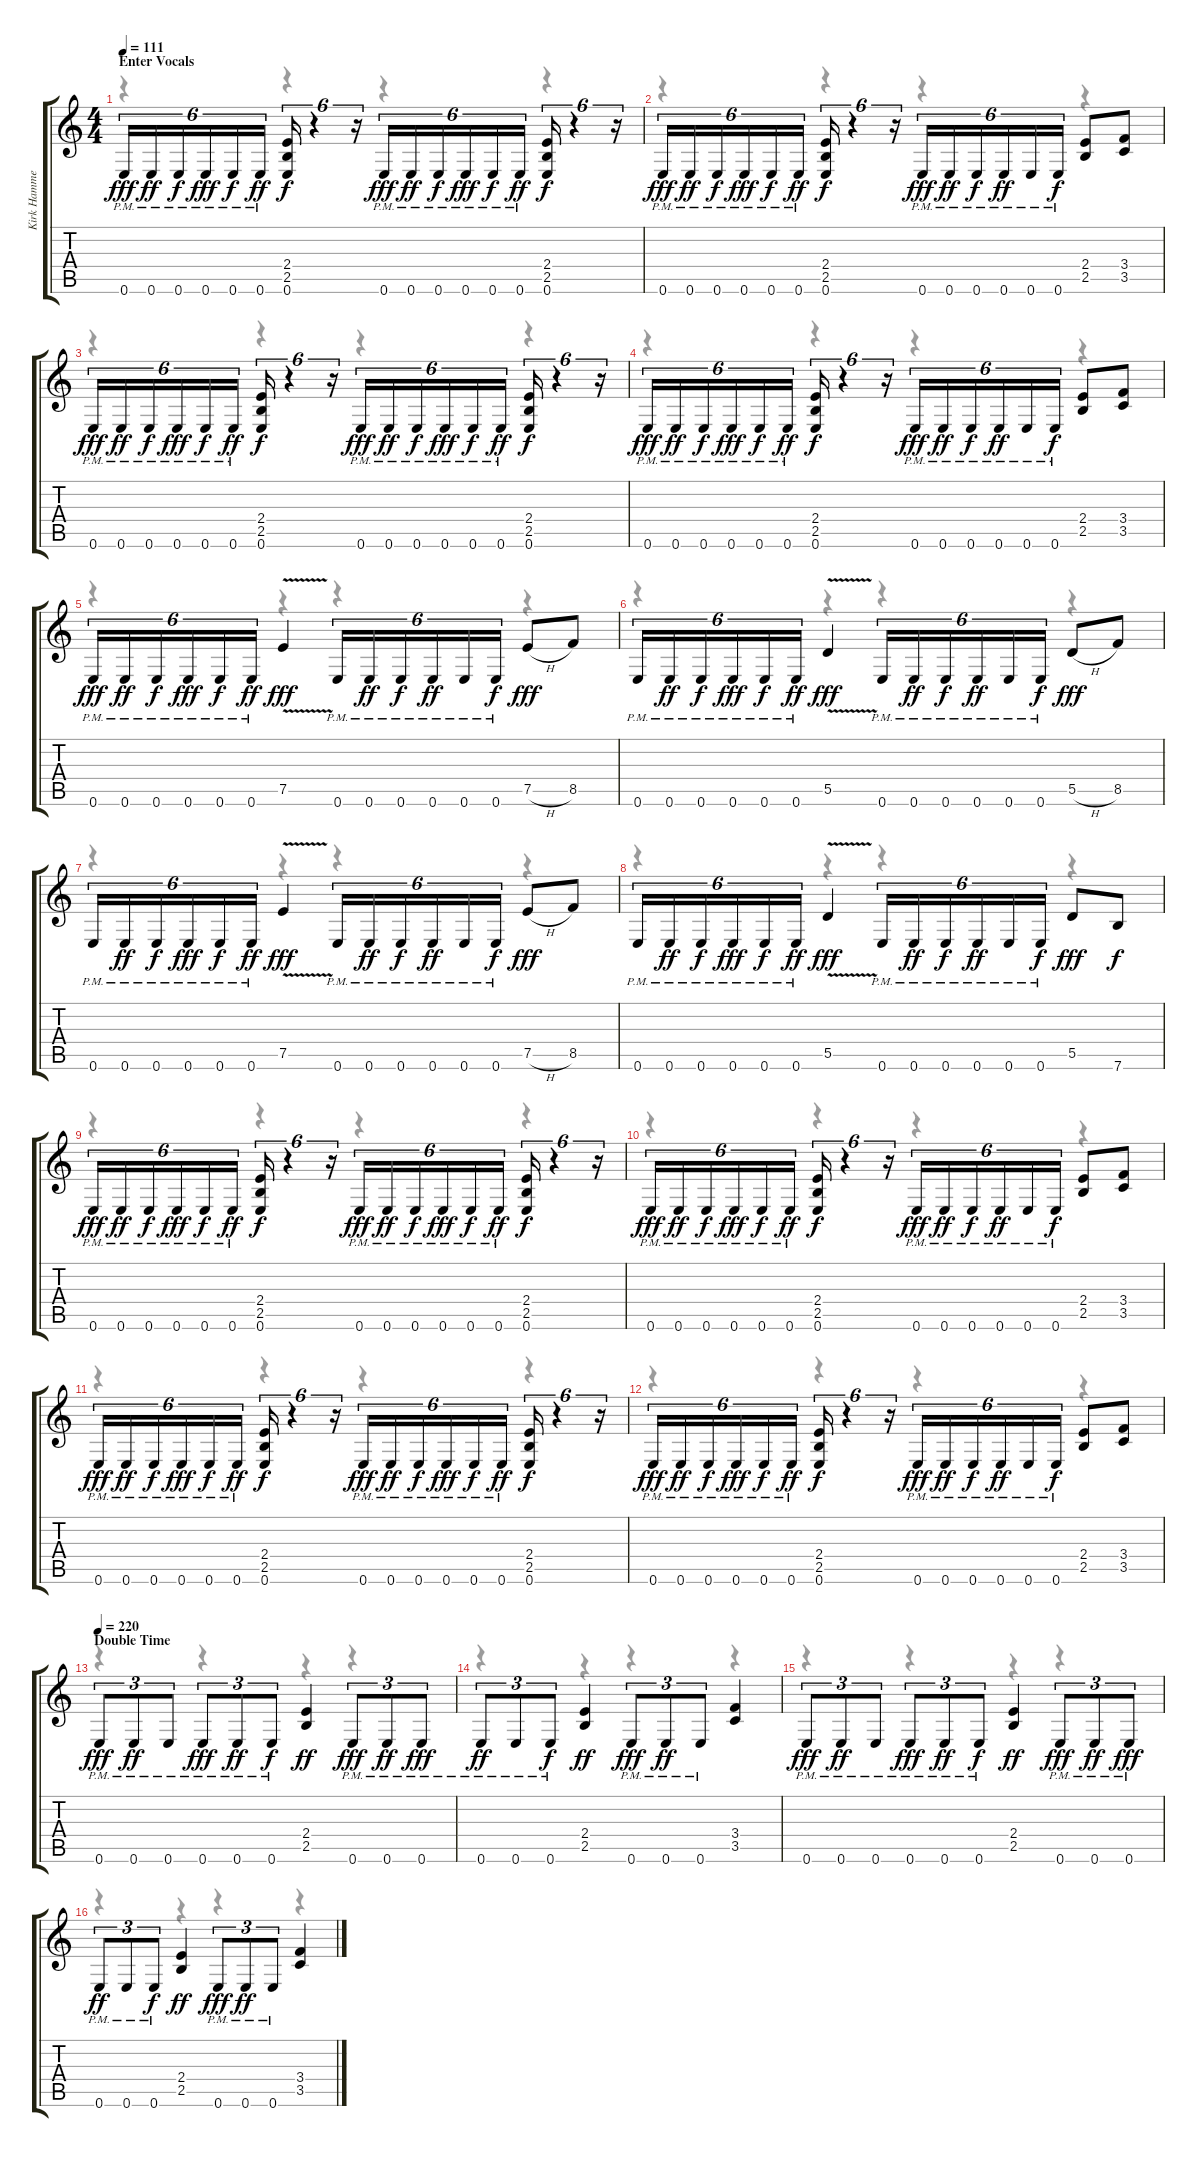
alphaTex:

\track ("Kirk Hammett (Lead Distortion)" "Kirk Hamme") {instrument distortionguitar}
\staff {score tabs}
\tuning (E4 B3 G3 D3 A2 E2) {hide}
\voice
\ts (4 4)
\section ("" "Enter Vocals")
\tempo 111
\clef g2
\ks c
0.6{pm}.16{tu (6 4) dy fff} 0.6{pm}.16{tu (6 4) dy ff} 0.6{pm}.16{tu (6 4) dy f} 0.6{pm}.16{tu (6 4) dy fff} 0.6{pm}.16{tu (6 4) dy f} 0.6{pm}.16{tu (6 4) dy ff} (2.4 2.5 0.6).16{tu (6 4) dy f} r.4{tu (6 4)} r.16{tu (6 4)} 0.6{pm}.16{tu (6 4) dy fff} 0.6{pm}.16{tu (6 4) dy ff} 0.6{pm}.16{tu (6 4) dy f} 0.6{pm}.16{tu (6 4) dy fff} 0.6{pm}.16{tu (6 4) dy f} 0.6{pm}.16{tu (6 4) dy ff} (2.4 2.5 0.6).16{tu (6 4) dy f} r.4{tu (6 4)} r.16{tu (6 4)} |
0.6{pm}.16{tu (6 4) dy fff} 0.6{pm}.16{tu (6 4) dy ff} 0.6{pm}.16{tu (6 4) dy f} 0.6{pm}.16{tu (6 4) dy fff} 0.6{pm}.16{tu (6 4) dy f} 0.6{pm}.16{tu (6 4) dy ff} (2.4 2.5 0.6).16{tu (6 4) dy f} r.4{tu (6 4)} r.16{tu (6 4)} 0.6{pm}.16{tu (6 4) dy fff} 0.6{pm}.16{tu (6 4) dy ff} 0.6{pm}.16{tu (6 4) dy f} 0.6{pm}.16{tu (6 4) dy ff} 0.6{pm}.16{tu (6 4)} 0.6{pm}.16{tu (6 4) dy f} (2.4 2.5).8 (3.4 3.5).8 |
0.6{pm}.16{tu (6 4) dy fff} 0.6{pm}.16{tu (6 4) dy ff} 0.6{pm}.16{tu (6 4) dy f} 0.6{pm}.16{tu (6 4) dy fff} 0.6{pm}.16{tu (6 4) dy f} 0.6{pm}.16{tu (6 4) dy ff} (2.4 2.5 0.6).16{tu (6 4) dy f} r.4{tu (6 4)} r.16{tu (6 4)} 0.6{pm}.16{tu (6 4) dy fff} 0.6{pm}.16{tu (6 4) dy ff} 0.6{pm}.16{tu (6 4) dy f} 0.6{pm}.16{tu (6 4) dy fff} 0.6{pm}.16{tu (6 4) dy f} 0.6{pm}.16{tu (6 4) dy ff} (2.4 2.5 0.6).16{tu (6 4) dy f} r.4{tu (6 4)} r.16{tu (6 4)} |
0.6{pm}.16{tu (6 4) dy fff} 0.6{pm}.16{tu (6 4) dy ff} 0.6{pm}.16{tu (6 4) dy f} 0.6{pm}.16{tu (6 4) dy fff} 0.6{pm}.16{tu (6 4) dy f} 0.6{pm}.16{tu (6 4) dy ff} (2.4 2.5 0.6).16{tu (6 4) dy f} r.4{tu (6 4)} r.16{tu (6 4)} 0.6{pm}.16{tu (6 4) dy fff} 0.6{pm}.16{tu (6 4) dy ff} 0.6{pm}.16{tu (6 4) dy f} 0.6{pm}.16{tu (6 4) dy ff} 0.6{pm}.16{tu (6 4)} 0.6{pm}.16{tu (6 4) dy f} (2.4 2.5).8 (3.4 3.5).8 |
0.6{pm}.16{tu (6 4) dy fff} 0.6{pm}.16{tu (6 4) dy ff} 0.6{pm}.16{tu (6 4) dy f} 0.6{pm}.16{tu (6 4) dy fff} 0.6{pm}.16{tu (6 4) dy f} 0.6{pm}.16{tu (6 4) dy ff} 7.5{v}.4{dy fff} 0.6{pm}.16{tu (6 4)} 0.6{pm}.16{tu (6 4) dy ff} 0.6{pm}.16{tu (6 4) dy f} 0.6{pm}.16{tu (6 4) dy ff} 0.6{pm}.16{tu (6 4)} 0.6{pm}.16{tu (6 4) dy f} 7.5{h}.8{dy fff} 8.5.8 |
0.6{pm}.16{tu (6 4)} 0.6{pm}.16{tu (6 4) dy ff} 0.6{pm}.16{tu (6 4) dy f} 0.6{pm}.16{tu (6 4) dy fff} 0.6{pm}.16{tu (6 4) dy f} 0.6{pm}.16{tu (6 4) dy ff} 5.5{v}.4{dy fff} 0.6{pm}.16{tu (6 4)} 0.6{pm}.16{tu (6 4) dy ff} 0.6{pm}.16{tu (6 4) dy f} 0.6{pm}.16{tu (6 4) dy ff} 0.6{pm}.16{tu (6 4)} 0.6{pm}.16{tu (6 4) dy f} 5.5{h}.8{dy fff} 8.5.8 |
0.6{pm}.16{tu (6 4)} 0.6{pm}.16{tu (6 4) dy ff} 0.6{pm}.16{tu (6 4) dy f} 0.6{pm}.16{tu (6 4) dy fff} 0.6{pm}.16{tu (6 4) dy f} 0.6{pm}.16{tu (6 4) dy ff} 7.5{v}.4{dy fff} 0.6{pm}.16{tu (6 4)} 0.6{pm}.16{tu (6 4) dy ff} 0.6{pm}.16{tu (6 4) dy f} 0.6{pm}.16{tu (6 4) dy ff} 0.6{pm}.16{tu (6 4)} 0.6{pm}.16{tu (6 4) dy f} 7.5{h}.8{dy fff} 8.5.8 |
0.6{pm}.16{tu (6 4)} 0.6{pm}.16{tu (6 4) dy ff} 0.6{pm}.16{tu (6 4) dy f} 0.6{pm}.16{tu (6 4) dy fff} 0.6{pm}.16{tu (6 4) dy f} 0.6{pm}.16{tu (6 4) dy ff} 5.5{v}.4{dy fff} 0.6{pm}.16{tu (6 4)} 0.6{pm}.16{tu (6 4) dy ff} 0.6{pm}.16{tu (6 4) dy f} 0.6{pm}.16{tu (6 4) dy ff} 0.6{pm}.16{tu (6 4)} 0.6{pm}.16{tu (6 4) dy f} 5.5.8{dy fff} 7.6.8{dy f} |
0.6{pm}.16{tu (6 4) dy fff} 0.6{pm}.16{tu (6 4) dy ff} 0.6{pm}.16{tu (6 4) dy f} 0.6{pm}.16{tu (6 4) dy fff} 0.6{pm}.16{tu (6 4) dy f} 0.6{pm}.16{tu (6 4) dy ff} (2.4 2.5 0.6).16{tu (6 4) dy f} r.4{tu (6 4)} r.16{tu (6 4)} 0.6{pm}.16{tu (6 4) dy fff} 0.6{pm}.16{tu (6 4) dy ff} 0.6{pm}.16{tu (6 4) dy f} 0.6{pm}.16{tu (6 4) dy fff} 0.6{pm}.16{tu (6 4) dy f} 0.6{pm}.16{tu (6 4) dy ff} (2.4 2.5 0.6).16{tu (6 4) dy f} r.4{tu (6 4)} r.16{tu (6 4)} |
0.6{pm}.16{tu (6 4) dy fff} 0.6{pm}.16{tu (6 4) dy ff} 0.6{pm}.16{tu (6 4) dy f} 0.6{pm}.16{tu (6 4) dy fff} 0.6{pm}.16{tu (6 4) dy f} 0.6{pm}.16{tu (6 4) dy ff} (2.4 2.5 0.6).16{tu (6 4) dy f} r.4{tu (6 4)} r.16{tu (6 4)} 0.6{pm}.16{tu (6 4) dy fff} 0.6{pm}.16{tu (6 4) dy ff} 0.6{pm}.16{tu (6 4) dy f} 0.6{pm}.16{tu (6 4) dy ff} 0.6{pm}.16{tu (6 4)} 0.6{pm}.16{tu (6 4) dy f} (2.4 2.5).8 (3.4 3.5).8 |
0.6{pm}.16{tu (6 4) dy fff} 0.6{pm}.16{tu (6 4) dy ff} 0.6{pm}.16{tu (6 4) dy f} 0.6{pm}.16{tu (6 4) dy fff} 0.6{pm}.16{tu (6 4) dy f} 0.6{pm}.16{tu (6 4) dy ff} (2.4 2.5 0.6).16{tu (6 4) dy f} r.4{tu (6 4)} r.16{tu (6 4)} 0.6{pm}.16{tu (6 4) dy fff} 0.6{pm}.16{tu (6 4) dy ff} 0.6{pm}.16{tu (6 4) dy f} 0.6{pm}.16{tu (6 4) dy fff} 0.6{pm}.16{tu (6 4) dy f} 0.6{pm}.16{tu (6 4) dy ff} (2.4 2.5 0.6).16{tu (6 4) dy f} r.4{tu (6 4)} r.16{tu (6 4)} |
0.6{pm}.16{tu (6 4) dy fff} 0.6{pm}.16{tu (6 4) dy ff} 0.6{pm}.16{tu (6 4) dy f} 0.6{pm}.16{tu (6 4) dy fff} 0.6{pm}.16{tu (6 4) dy f} 0.6{pm}.16{tu (6 4) dy ff} (2.4 2.5 0.6).16{tu (6 4) dy f} r.4{tu (6 4)} r.16{tu (6 4)} 0.6{pm}.16{tu (6 4) dy fff} 0.6{pm}.16{tu (6 4) dy ff} 0.6{pm}.16{tu (6 4) dy f} 0.6{pm}.16{tu (6 4) dy ff} 0.6{pm}.16{tu (6 4)} 0.6{pm}.16{tu (6 4) dy f} (2.4 2.5).8 (3.4 3.5).8 |
\section ("" "Double Time")
\tempo 220
0.6{pm}.8{tu (3 2) dy fff} 0.6{pm}.8{tu (3 2) dy ff} 0.6{pm}.8{tu (3 2)} 0.6{pm}.8{tu (3 2) dy fff} 0.6{pm}.8{tu (3 2) dy ff} 0.6{pm}.8{tu (3 2) dy f} (2.4 2.5).4{dy ff} 0.6{pm}.8{tu (3 2) dy fff} 0.6{pm}.8{tu (3 2) dy ff} 0.6{pm}.8{tu (3 2) dy fff} |
0.6{pm}.8{tu (3 2) dy ff} 0.6{pm}.8{tu (3 2)} 0.6{pm}.8{tu (3 2) dy f} (2.4 2.5).4{dy ff} 0.6{pm}.8{tu (3 2) dy fff} 0.6{pm}.8{tu (3 2) dy ff} 0.6{pm}.8{tu (3 2)} (3.4 3.5).4 |
0.6{pm}.8{tu (3 2) dy fff} 0.6{pm}.8{tu (3 2) dy ff} 0.6{pm}.8{tu (3 2)} 0.6{pm}.8{tu (3 2) dy fff} 0.6{pm}.8{tu (3 2) dy ff} 0.6{pm}.8{tu (3 2) dy f} (2.4 2.5).4{dy ff} 0.6{pm}.8{tu (3 2) dy fff} 0.6{pm}.8{tu (3 2) dy ff} 0.6{pm}.8{tu (3 2) dy fff} |
0.6{pm}.8{tu (3 2) dy ff} 0.6{pm}.8{tu (3 2)} 0.6{pm}.8{tu (3 2) dy f} (2.4 2.5).4{dy ff} 0.6{pm}.8{tu (3 2) dy fff} 0.6{pm}.8{tu (3 2) dy ff} 0.6{pm}.8{tu (3 2)} (3.4 3.5).4
\voice
\clef g2
\ottava regular
\simile none
\ks c
r.4{dy f} r.4 r.4 r.4 |
r.4 r.4 r.4 r.4 |
r.4 r.4 r.4 r.4 |
r.4 r.4 r.4 r.4 |
r.4 r.4 r.4 r.4 |
r.4 r.4 r.4 r.4 |
r.4 r.4 r.4 r.4 |
r.4 r.4 r.4 r.4 |
r.4 r.4 r.4 r.4 |
r.4 r.4 r.4 r.4 |
r.4 r.4 r.4 r.4 |
r.4 r.4 r.4 r.4 |
r.4 r.4 r.4 r.4 |
r.4 r.4 r.4 r.4 |
r.4 r.4 r.4 r.4 |
r.4 r.4 r.4 r.4
